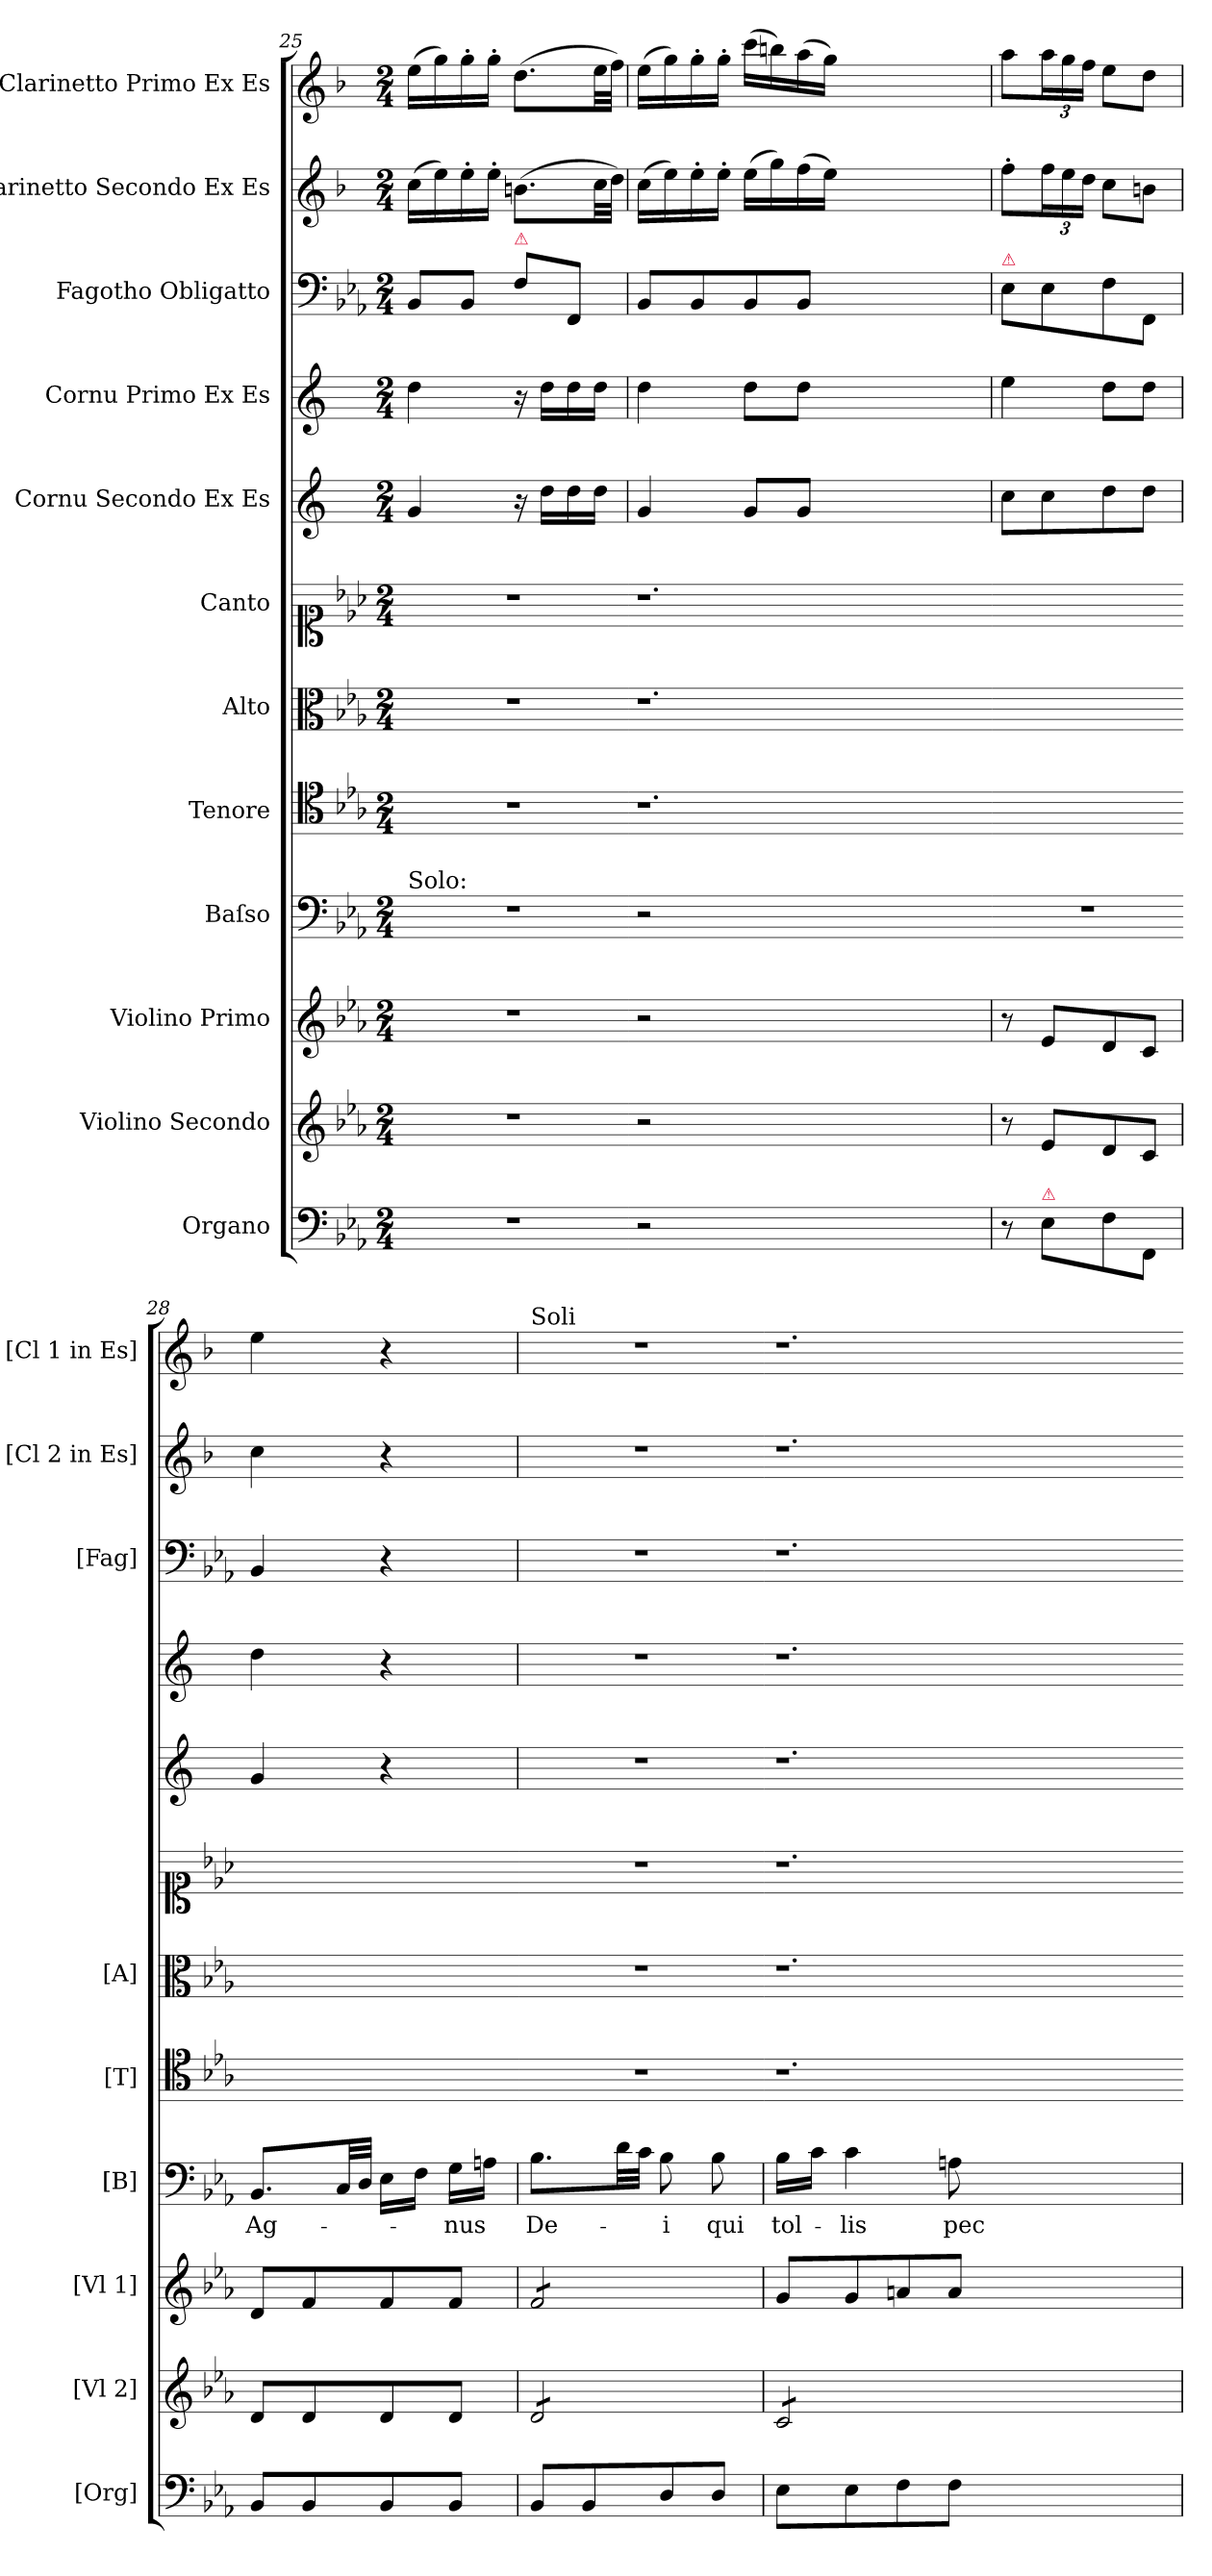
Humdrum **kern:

**kern	**dynam	**kern	**dynam	**kern	**dynam	**kern	**text	**kern	**kern	**kern	**kern	**kern	**kern	**kern	**kern
*part12	*part12	*part11	*part11	*part10	*part10	*part9	*part9	*part8	*part7	*part6	*part5	*part4	*part3	*part2	*part1
*staff12	*staff12	*staff11	*staff11	*staff10	*staff10	*staff9	*staff9	*staff8	*staff7	*staff6	*staff5	*staff4	*staff3	*staff2	*staff1
*I"Organo	*	*I"Violino Secondo	*	*I"Violino Primo	*	*I"Baſso	*	*I"Tenore	*I"Alto	*I"Canto	*I"Cornu Secondo Ex Es	*I"Cornu Primo Ex Es	*I"Fagotho Obligatto	*I"Clarinetto Secondo Ex Es	*I"Clarinetto Primo Ex Es
*I'[Org]	*	*I'[Vl 2]	*	*I'[Vl 1]	*	*I'[B]	*	*I'[T]	*I'[A]	*	*	*	*I'[Fag]	*I'[Cl 2 in Es]	*I'[Cl 1 in Es]
*clefF4	*	*clefG2	*	*clefG2	*	*clefF4	*	*clefC4	*clefC3	*clefC1	*clefG2	*clefG2	*clefF4	*clefG2	*clefG2
*	*	*	*	*	*	*	*	*	*	*	*ITrd5c9	*ITrd5c9	*	*ITrd1c2	*ITrd1c2
*k[b-e-a-]	*	*k[b-e-a-]	*	*k[b-e-a-]	*	*k[b-e-a-]	*	*k[b-e-a-]	*k[b-e-a-]	*k[b-e-a-]	*k[b-e-a-]	*k[b-e-a-]	*k[b-e-a-]	*k[b-e-a-]	*k[b-e-a-]
*E-:	*	*E-:	*	*E-:	*	*E-:	*	*E-:	*E-:	*E-:	*E-:	*E-:	*E-:	*E-:	*E-:
*M2/4	*	*M2/4	*	*M2/4	*	*M2/4	*	*M2/4	*M2/4	*M2/4	*M2/4	*M2/4	*M2/4	*M2/4	*M2/4
=25	=25	=25	=25	=25	=25	=25	=25	=25	=25	=25	=25	=25	=25	=25	=25
!	!	!	!	!	!	!LO:TX:a:t=Solo&colon;	!	!	!	!	!	!	!	!	!
!	!LO:DY:a	!	!	!	!	!	!	!	!	!	!	!	!	!	!
2r	p&colon;	2r	.	2r	.	2r	.	2r	2r	2r	4B-/	4f\	8BB-/L	(>16b-\LL	(>16dd\LL
.	.	.	.	.	.	.	.	.	.	.	.	.	.	16dd\)	16ff\)
.	.	.	.	.	.	.	.	.	.	.	.	.	8BB-/J	16dd'>\	16ff'>\
.	.	.	.	.	.	.	.	.	.	.	.	.	.	16dd'>\JJ	16ff'>\JJ
!	!	!	!	!	!	!	!	!	!	!	!	!	!LO:TX:a:color=crimson:t=⚠	!	!
.	.	.	.	.	.	.	.	.	.	.	16r	16r	8F\L	(>8.an\L	(>8.cc\L
.	.	.	.	.	.	.	.	.	.	.	16f\LL	16f\LL	.	.	.
.	.	.	.	.	.	.	.	.	.	.	16f\	16f\	8FF/J	.	.
.	.	.	.	.	.	.	.	.	.	.	16f\JJ	16f\JJ	.	32b-\LL	32dd\LL
.	.	.	.	.	.	.	.	.	.	.	.	.	.	32cc\JJJ)	32ee-\JJJ)
=26-	=26	=26-	=26	=26-	=26	=26-	=26	=26-	=26-	=26-	=26	=26	=26	=26	=26
2r	.	2r	.	2r	.	2r	.	1.r	1.r	1.r	4B-/	4f\	8BB-/L	(>16b-\LL	(>16dd\LL
.	.	.	.	.	.	.	.	.	.	.	.	.	.	16dd\)	16ff\)
.	.	.	.	.	.	.	.	.	.	.	.	.	8BB-/	16dd'>\	16ff'>\
.	.	.	.	.	.	.	.	.	.	.	.	.	.	16dd'>\JJ	16ff'>\JJ
.	.	.	.	.	.	.	.	.	.	.	8B-/L	8f\L	8BB-/	(>16dd\LL	(>16bb-\LL
.	.	.	.	.	.	.	.	.	.	.	.	.	.	16ff\)	16aan\)
.	.	.	.	.	.	.	.	.	.	.	8B-/J	8f\J	8BB-/J	(>16ee-\	(>16gg\
.	.	.	.	.	.	.	.	.	.	.	.	.	.	16dd\JJ)	16ff\JJ)
1ryy	.	1ryy	.	1ryy	.	1ryy	.	.	.	.	1ryy	1ryy	1ryy	1ryy	1ryy
=27	=27	=27	=27	=27	=27	=27-	=27	=27-	=27-	=27-	=27	=27	=27	=27	=27
!	!	!	!	!	!	!	!	!	!	!	!	!	!LO:TX:a:color=crimson:t=⚠	!	!
!	!	!	!LO:DY:a	!	!LO:DY:a	!	!	!	!	!	!	!	!	!	!
8r	.	8r	p&colon;	8r	p&colon;	2r	.	2ryy	2ryy	2ryy	8e-\L	4g\	8E-\L	8ee-'>\L	8gg\L
!LO:TX:a:color=crimson:t=⚠	!	!	!	!	!	!	!	!	!	!	!	!	!	!	!
8E-\L	.	8e-/L	.	8e-/L	.	.	.	.	.	.	8e-\	.	8E-\	24ee-\L	24gg\L
.	.	.	.	.	.	.	.	.	.	.	.	.	.	24dd\	24ff\
.	.	.	.	.	.	.	.	.	.	.	.	.	.	24cc\JJ	24ee-\JJ
8F\	.	8d/	.	8d/	.	.	.	.	.	.	8f\	8f\L	8F\	8b-\L	8dd\L
8FF/J	.	8c/J	.	8c/J	.	.	.	.	.	.	8f\J	8f\J	8FF/J	8an\J	8cc\J
=28	=28	=28	=28	=28	=28	=28	=28	=28-	=28-	=28-	=28	=28	=28	=28	=28
8BB-/L	.	8d/L	.	8d/L	.	8.BB-/L	Ag-	2ryy	2ryy	2ryy	4B-/	4f\	4BB-/	4b-\	4dd\
8BB-/	.	8d/	.	8f/	.	.	.	.	.	.	.	.	.	.	.
.	.	.	.	.	.	32C/LL	.	.	.	.	.	.	.	.	.
.	.	.	.	.	.	32D/JJJ	.	.	.	.	.	.	.	.	.
8BB-/	.	8d/	.	8f/	.	16E-\LL	.	.	.	.	4r	4r	4r	4r	4r
.	.	.	.	.	.	16F\JJ	.	.	.	.	.	.	.	.	.
8BB-/J	.	8d/J	.	8f/J	.	16G\LL	-nus	.	.	.	.	.	.	.	.
.	.	.	.	.	.	16An\JJ	.	.	.	.	.	.	.	.	.
=29	=29	=29	=29	=29	=29	=29	=29	=29-	=29-	=29-	=29	=29	=29	=29	=29
!	!	!	!	!	!	!	!	!	!	!	!	!	!	!	!LO:TX:a:t=Soli
*	*	*tremolo	*	*	*	*	*	*	*	*	*	*	*	*	*
*	*	*	*	*tremolo	*	*	*	*	*	*	*	*	*	*	*
8BB-/L	.	8d/L	.	8f/L	.	8.B-\L	De-	2r	2r	2r	2r	2r	2r	2r	2r
8BB-/	.	8d/	.	8f/	.	.	.	.	.	.	.	.	.	.	.
.	.	.	.	.	.	32d\LL	.	.	.	.	.	.	.	.	.
.	.	.	.	.	.	32c\JJJ	.	.	.	.	.	.	.	.	.
8D/	.	8d/	.	8f/	.	8B-\	-i	.	.	.	.	.	.	.	.
8D/J	.	8d/J	.	8f/J	.	8B-\	qui	.	.	.	.	.	.	.	.
*	*	*	*	*Xtremolo	*	*	*	*	*	*	*	*	*	*	*
=30	=30-	=30	=30-	=30	=30-	=30	=30-	=30-	=30-	=30-	=30-	=30-	=30-	=30-	=30-
8E-\L	.	8c/L	.	8g/L	.	16B-\LL	tol-	1.r	1.r	1.r	1.r	1.r	1.r	1.r	1.r
.	.	.	.	.	.	16c\JJ	.	.	.	.	.	.	.	.	.
8E-\	.	8c/	.	8g/	.	4c\	-lis	.	.	.	.	.	.	.	.
8F\	.	8c/	.	8an/	.	.	.	.	.	.	.	.	.	.	.
8F\J	.	8c/J	.	8a/J	.	8An\	pec-	.	.	.	.	.	.	.	.
*	*	*Xtremolo	*	*	*	*	*	*	*	*	*	*	*	*	*
1ryy	.	1ryy	.	1ryy	.	1ryy	.	.	.	.	.	.	.	.	.
=	=-	=	=-	=	=-	=	=-	=-	=-	=-	=-	=-	=-	=-	=-
*-	*-	*-	*-	*-	*-	*-	*-	*-	*-	*-	*-	*-	*-	*-	*-
